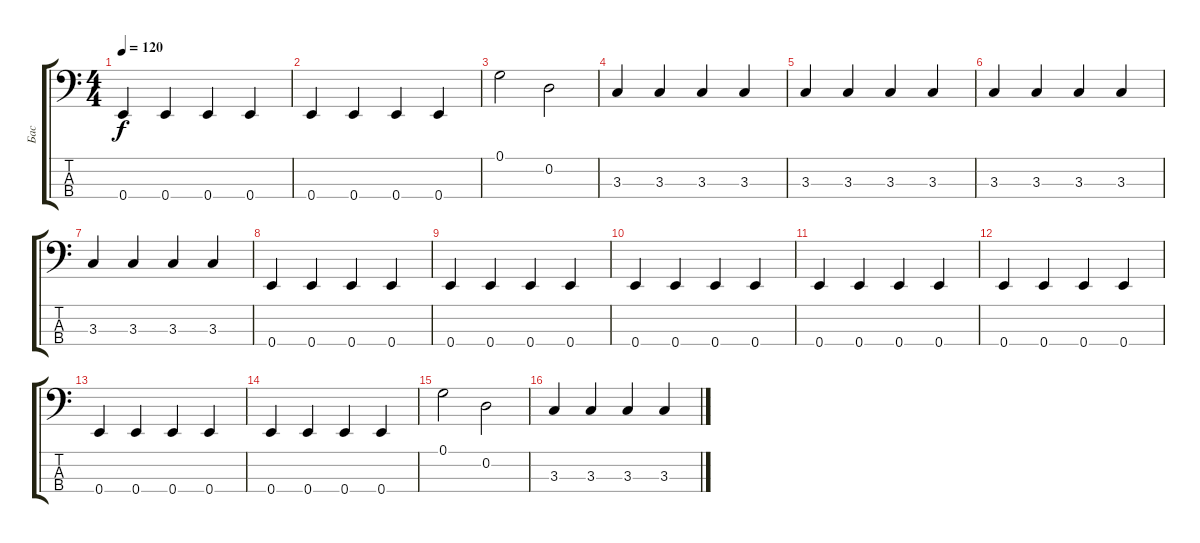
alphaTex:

\track ("Бас " "Бас ") {instrument electricbassfinger}
\staff {score tabs}
\tuning (G2 D2 A1 E1) {hide}
\ts (4 4)
\tempo 120
\clef f4
\ks c
0.4.4{dy f} 0.4.4 0.4.4 0.4.4 |
0.4.4 0.4.4 0.4.4 0.4.4 |
0.1.2 0.2.2 |
3.3.4 3.3.4 3.3.4 3.3.4 |
3.3.4 3.3.4 3.3.4 3.3.4 |
3.3.4 3.3.4 3.3.4 3.3.4 |
3.3.4 3.3.4 3.3.4 3.3.4 |
0.4.4 0.4.4 0.4.4 0.4.4 |
0.4.4 0.4.4 0.4.4 0.4.4 |
0.4.4 0.4.4 0.4.4 0.4.4 |
0.4.4 0.4.4 0.4.4 0.4.4 |
0.4.4 0.4.4 0.4.4 0.4.4 |
0.4.4 0.4.4 0.4.4 0.4.4 |
0.4.4 0.4.4 0.4.4 0.4.4 |
0.1.2 0.2.2 |
3.3.4 3.3.4 3.3.4 3.3.4
